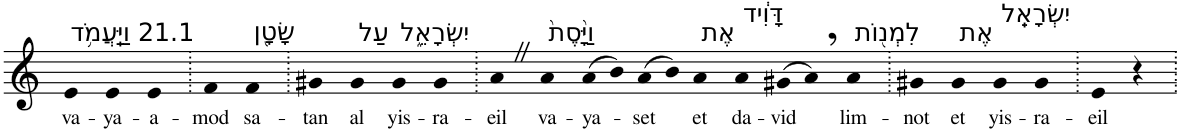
**kern	**text
*part1	*part1
*staff1	*staff1
*I"Piano	*
*I'Pno	*
*clefG2	*
*k[]	*
=1	=1
!LO:TX:a:t=21.1 וַיַּֽעֲמֹ֥ד	!
!	!LO:LY:b
4e	va-
!	!LO:LY:b
4e	-ya-
!	!LO:LY:b
4e	-a-
=2.	=2.
!	!LO:LY:b
4f	-mod
!LO:TX:a:t=שָׂטָ֖ן	!
!	!LO:LY:b
4f	sa-
=3.	=3.
!	!LO:LY:b
4g#X	-tan
!LO:TX:a:t=עַל	!
!	!LO:LY:b
4g#	al
!LO:TX:a:t=יִשְׂרָאֵ֑ל	!
!	!LO:LY:b
4g#	yis-
!	!LO:LY:b
4g#	-ra-
=4.	=4.
!	!LO:LY:b
4aZ	-eil
!LO:TX:a:t=וַיָּ֙סֶת֙	!
!	!LO:LY:b
4a	va-
!	!LO:LY:b
(>8a	-ya-
8b)	.
!	!LO:LY:b
(>8a	-set
8b)	.
!LO:TX:a:t=אֶת	!
!	!LO:LY:b
4a	et
!LO:TX:a:t=דָּוִ֔יד	!
!	!LO:LY:b
4a	da-
!	!LO:LY:b
(>8g#X	-vid
8a,)	.
!LO:TX:a:t=לִמְנ֖וֹת	!
!	!LO:LY:b
4a	lim-
=5.	=5.
!	!LO:LY:b
4g#X	-not
!LO:TX:a:t=אֶת	!
!	!LO:LY:b
4g#	et
!LO:TX:a:t=יִשְׂרָאֵֽל	!
!	!LO:LY:b
4g#	yis-
!	!LO:LY:b
4g#	-ra-
=6.	=6.
!	!LO:LY:b
4e	-eil
4r	.
=.	=.
*-	*-
